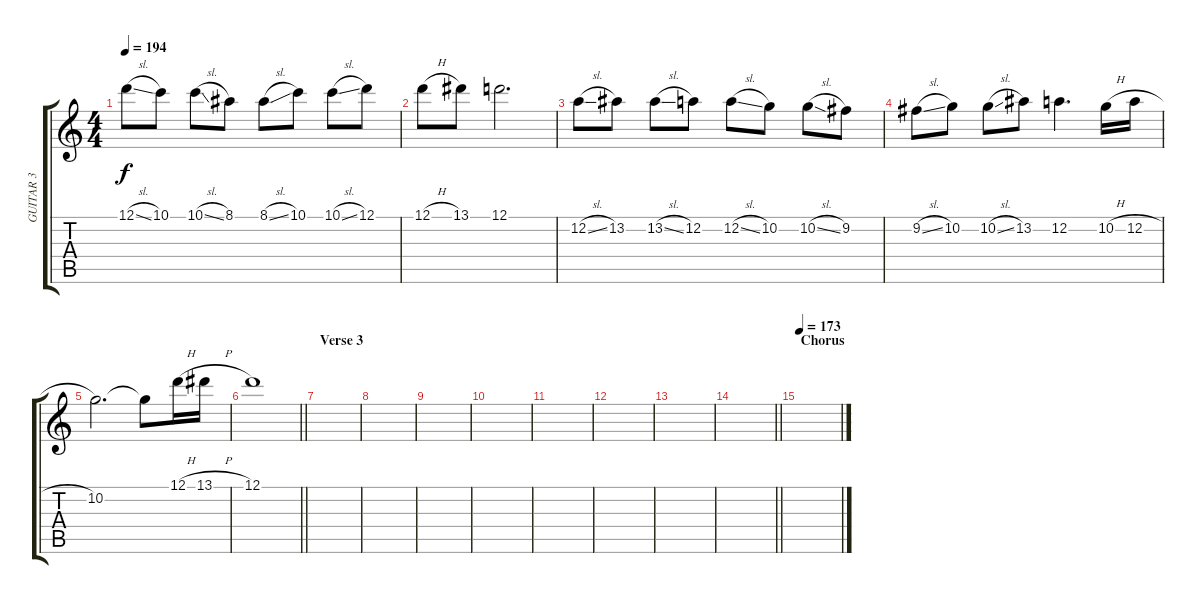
\track ("GUITAR 3" "GUITAR 3") {instrument distortionguitar}
\staff {score tabs}
\tuning (D4 A3 F3 C3 G2 D2) {hide}
\ts (4 4)
\tempo 194
\clef g2
\ks c
12.1{sl}.8{dy f} 10.1.8 10.1{sl}.8 8.1.8 8.1{sl}.8 10.1.8 10.1{sl}.8 12.1.8 |
12.1{h}.8 13.1.8 12.1.2{d} |
12.2{sl}.8 13.2.8 13.2{sl}.8 12.2.8 12.2{sl}.8 10.2.8 10.2{sl}.8 9.2.8 |
9.2{sl}.8 10.2.8 10.2{sl}.8 13.2.8 12.2.4{d} 10.2{h}.16 12.2{h}.16 |
10.2.2{d} 10.2{t}.8 12.1{h}.16 13.1{h}.16 |
\barLineRight lightlight
12.1.1 |
\section ("" "Verse 3")
|
|
|
|
|
|
|
\barLineRight lightlight
|
\section ("" "Chorus")
\tempo 173
